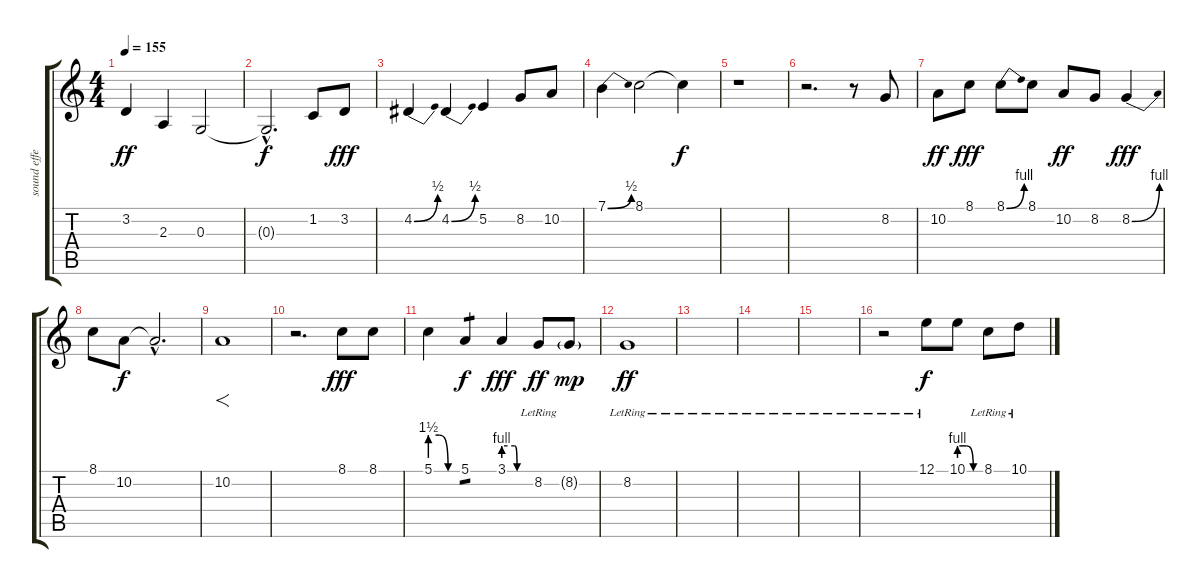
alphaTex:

\track ("sound effect2" "sound effe") {instrument fx4atmosphere}
\staff {score tabs}
\tuning (E4 B3 G3 D3 A2 E2) {hide}
\ts (4 4)
\tempo 155
\clef g2
\ks c
3.2.4{dy ff} 2.3.4 0.3.2 |
0.3{hac t}.2{d dy f} 1.2.8{volume 11} 3.2.8{dy fff} |
4.2{be (bend 0 0 60 2)}.4 4.2{be (bend 0 0 60 2)}.4 5.2.4 8.2.8 10.2.8 |
7.1{be (bend 0 0 60 2)}.4 8.1.2 8.1{t}.4{dy f} |
r.1 |
r.2{d} r.8 8.2.8 |
10.2.8{dy ff} 8.1.8{dy fff} 8.1{be (bend 0 0 60 4)}.8 8.1.8 10.2.8{dy ff} 8.2.8 8.2{be (bend 0 0 60 4)}.4{dy fff} |
8.1.8 10.2.8{dy f} 10.2{hac t}.2{d} |
10.2.1{f} |
r.2{d} 8.1.8{dy fff} 8.1.8 |
5.1{be (custom 0 6 20 6 40 0 60 0)}.4 5.1.4{tp 1 dy f} 3.1{be (custom 0 4 25 4 30 0 60 0)}.4{dy fff} 8.2{lr}.8{dy ff} 8.2{g}.8{dy mp} |
8.2{lr}.1{dy ff} |
|
|
|
r.2 12.1{lr}.8{dy f} 10.1{be (custom 0 4 20 4 40 0 60 0)}.8 8.1{lr}.8 10.1{lr}.8
